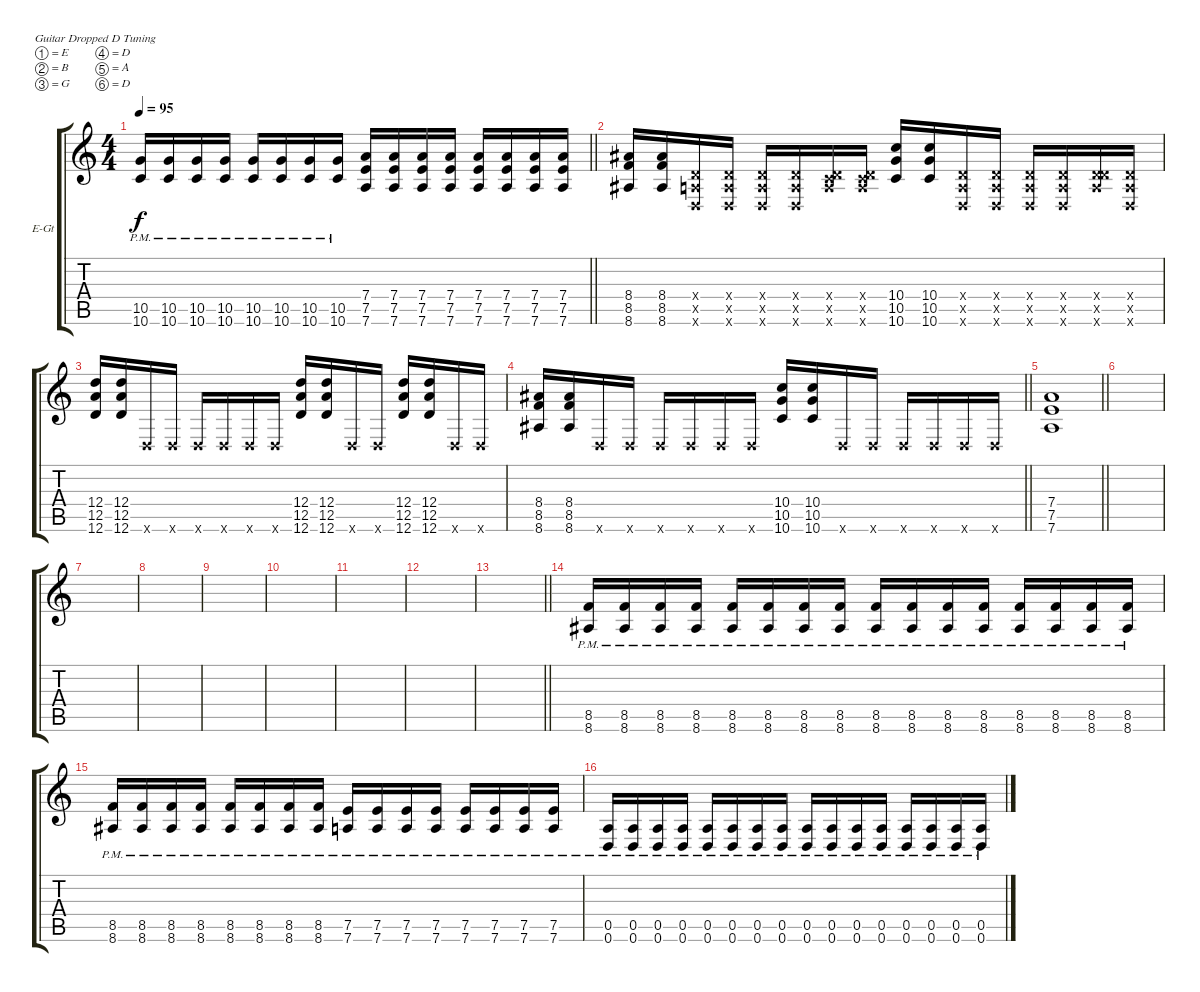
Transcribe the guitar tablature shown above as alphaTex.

\bracketExtendMode groupsimilarinstruments
\firstSystemTrackNameOrientation horizontal
\otherSystemsTrackNameOrientation horizontal
\track ("Alex" "E-Gt") {instrument distortionguitar}
\staff {score tabs}
\tuning (E4 B3 G3 D3 A2 D2)
\ts (4 4)
\tempo 95
\clef g2
\barLineRight lightlight
\ks c
(10.5{pm} 10.6{pm}).16{dy f} (10.5{pm} 10.6{pm}).16 (10.5{pm} 10.6{pm}).16 (10.5{pm} 10.6{pm}).16 (10.5{pm} 10.6{pm}).16 (10.5{pm} 10.6{pm}).16 (10.5{pm} 10.6{pm}).16 (10.5{pm} 10.6{pm}).16 (7.4 7.5 7.6).16 (7.4 7.5 7.6).16 (7.4 7.5 7.6).16 (7.4 7.5 7.6).16 (7.4 7.5 7.6).16 (7.4 7.5 7.6).16 (7.4 7.5 7.6).16 (7.4 7.5 7.6).16 |
(8.4 8.5 8.6).16 (8.4 8.5 8.6).16 (0.4{x} 0.5{x} 0.6{x}).16 (0.4{x} 0.5{x} 0.6{x}).16 (0.4{x} 0.5{x} 0.6{x}).16 (0.4{x} 0.5{x} 0.6{x}).16 (0.4{x} 0.5{x} 10.6{x}).16 (0.4{x} 0.5{x} 10.6{x}).16 (10.4 10.5 10.6).16 (10.4 10.5 10.6).16 (0.4{x} 0.5{x} 0.6{x}).16 (0.4{x} 0.5{x} 0.6{x}).16 (0.4{x} 0.5{x} 0.6{x}).16 (0.4{x} 0.5{x} 0.6{x}).16 (0.4{x} 0.5{x} 12.6{x}).16 (0.4{x} 0.5{x} 0.6{x}).16 |
(12.4 12.5 12.6).16 (12.4 12.5 12.6).16 0.6{x}.16 0.6{x}.16 0.6{x}.16 0.6{x}.16 0.6{x}.16 0.6{x}.16 (12.4 12.5 12.6).16 (12.4 12.5 12.6).16 0.6{x}.16 0.6{x}.16 (12.4 12.5 12.6).16 (12.4 12.5 12.6).16 0.6{x}.16 0.6{x}.16 |
\barLineRight lightlight
(8.4 8.5 8.6).16 (8.4 8.5 8.6).16 0.6{x}.16 0.6{x}.16 0.6{x}.16 0.6{x}.16 0.6{x}.16 0.6{x}.16 (10.4 10.5 10.6).16 (10.4 10.5 10.6).16 0.6{x}.16 0.6{x}.16 0.6{x}.16 0.6{x}.16 0.6{x}.16 0.6{x}.16 |
\barLineRight lightlight
(7.6 7.5 7.4).1 |
|
|
|
|
|
|
|
\barLineRight lightlight
|
(8.5{pm} 8.6{pm}).16 (8.5{pm} 8.6{pm}).16 (8.5{pm} 8.6{pm}).16 (8.5{pm} 8.6{pm}).16 (8.5{pm} 8.6{pm}).16 (8.5{pm} 8.6{pm}).16 (8.5{pm} 8.6{pm}).16 (8.5{pm} 8.6{pm}).16 (8.5{pm} 8.6{pm}).16 (8.5{pm} 8.6{pm}).16 (8.5{pm} 8.6{pm}).16 (8.5{pm} 8.6{pm}).16 (8.5{pm} 8.6{pm}).16 (8.5{pm} 8.6{pm}).16 (8.5{pm} 8.6{pm}).16 (8.5{pm} 8.6{pm}).16 |
(8.5{pm} 8.6{pm}).16 (8.5{pm} 8.6{pm}).16 (8.5{pm} 8.6{pm}).16 (8.5{pm} 8.6{pm}).16 (8.5{pm} 8.6{pm}).16 (8.5{pm} 8.6{pm}).16 (8.5{pm} 8.6{pm}).16 (8.5{pm} 8.6{pm}).16 (7.5{pm} 7.6{pm}).16 (7.5{pm} 7.6{pm}).16 (7.5{pm} 7.6{pm}).16 (7.5{pm} 7.6{pm}).16 (7.5{pm} 7.6{pm}).16 (7.5{pm} 7.6{pm}).16 (7.5{pm} 7.6{pm}).16 (7.5{pm} 7.6{pm}).16 |
(0.5{pm} 0.6{pm}).16 (0.5{pm} 0.6{pm}).16 (0.5{pm} 0.6{pm}).16 (0.5{pm} 0.6{pm}).16 (0.5{pm} 0.6{pm}).16 (0.5{pm} 0.6{pm}).16 (0.5{pm} 0.6{pm}).16 (0.5{pm} 0.6{pm}).16 (0.5{pm} 0.6{pm}).16 (0.5{pm} 0.6{pm}).16 (0.5{pm} 0.6{pm}).16 (0.5{pm} 0.6{pm}).16 (0.5{pm} 0.6{pm}).16 (0.5{pm} 0.6{pm}).16 (0.5{pm} 0.6{pm}).16 (0.5{pm} 0.6{pm}).16
